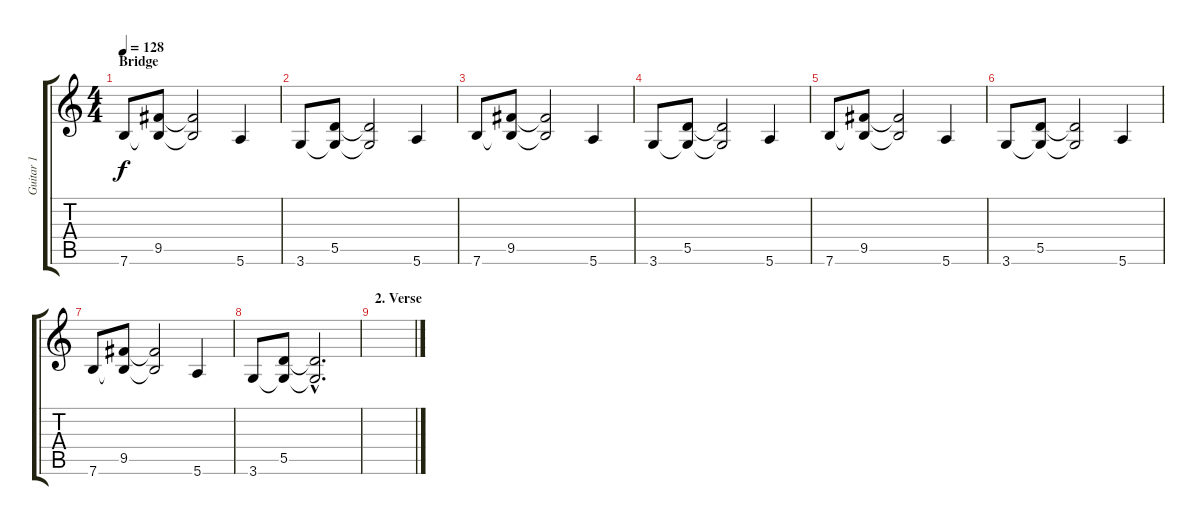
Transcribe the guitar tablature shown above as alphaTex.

\track ("Guitar 1" "Guitar 1") {instrument electricguitarclean}
\staff {score tabs}
\tuning (E4 B3 G3 D3 A2 E2) {hide}
\ts (4 4)
\section ("" "Bridge")
\tempo 128
\clef g2
\ks c
7.6.8{dy f} (9.5 7.6{t}).8 (9.5{t} 7.6{t}).2 5.6.4 |
3.6.8 (5.5 3.6{t}).8 (5.5{t} 3.6{t}).2 5.6.4 |
7.6.8 (9.5 7.6{t}).8 (9.5{t} 7.6{t}).2 5.6.4 |
3.6.8 (5.5 3.6{t}).8 (5.5{t} 3.6{t}).2 5.6.4 |
7.6.8 (9.5 7.6{t}).8 (9.5{t} 7.6{t}).2 5.6.4 |
3.6.8 (5.5 3.6{t}).8 (5.5{t} 3.6{t}).2 5.6.4 |
7.6.8 (9.5 7.6{t}).8 (9.5{t} 7.6{t}).2 5.6.4 |
3.6.8 (5.5 3.6{t}).8 (5.5{hac t} 3.6{hac t}).2{d} |
\section ("" "2. Verse")
